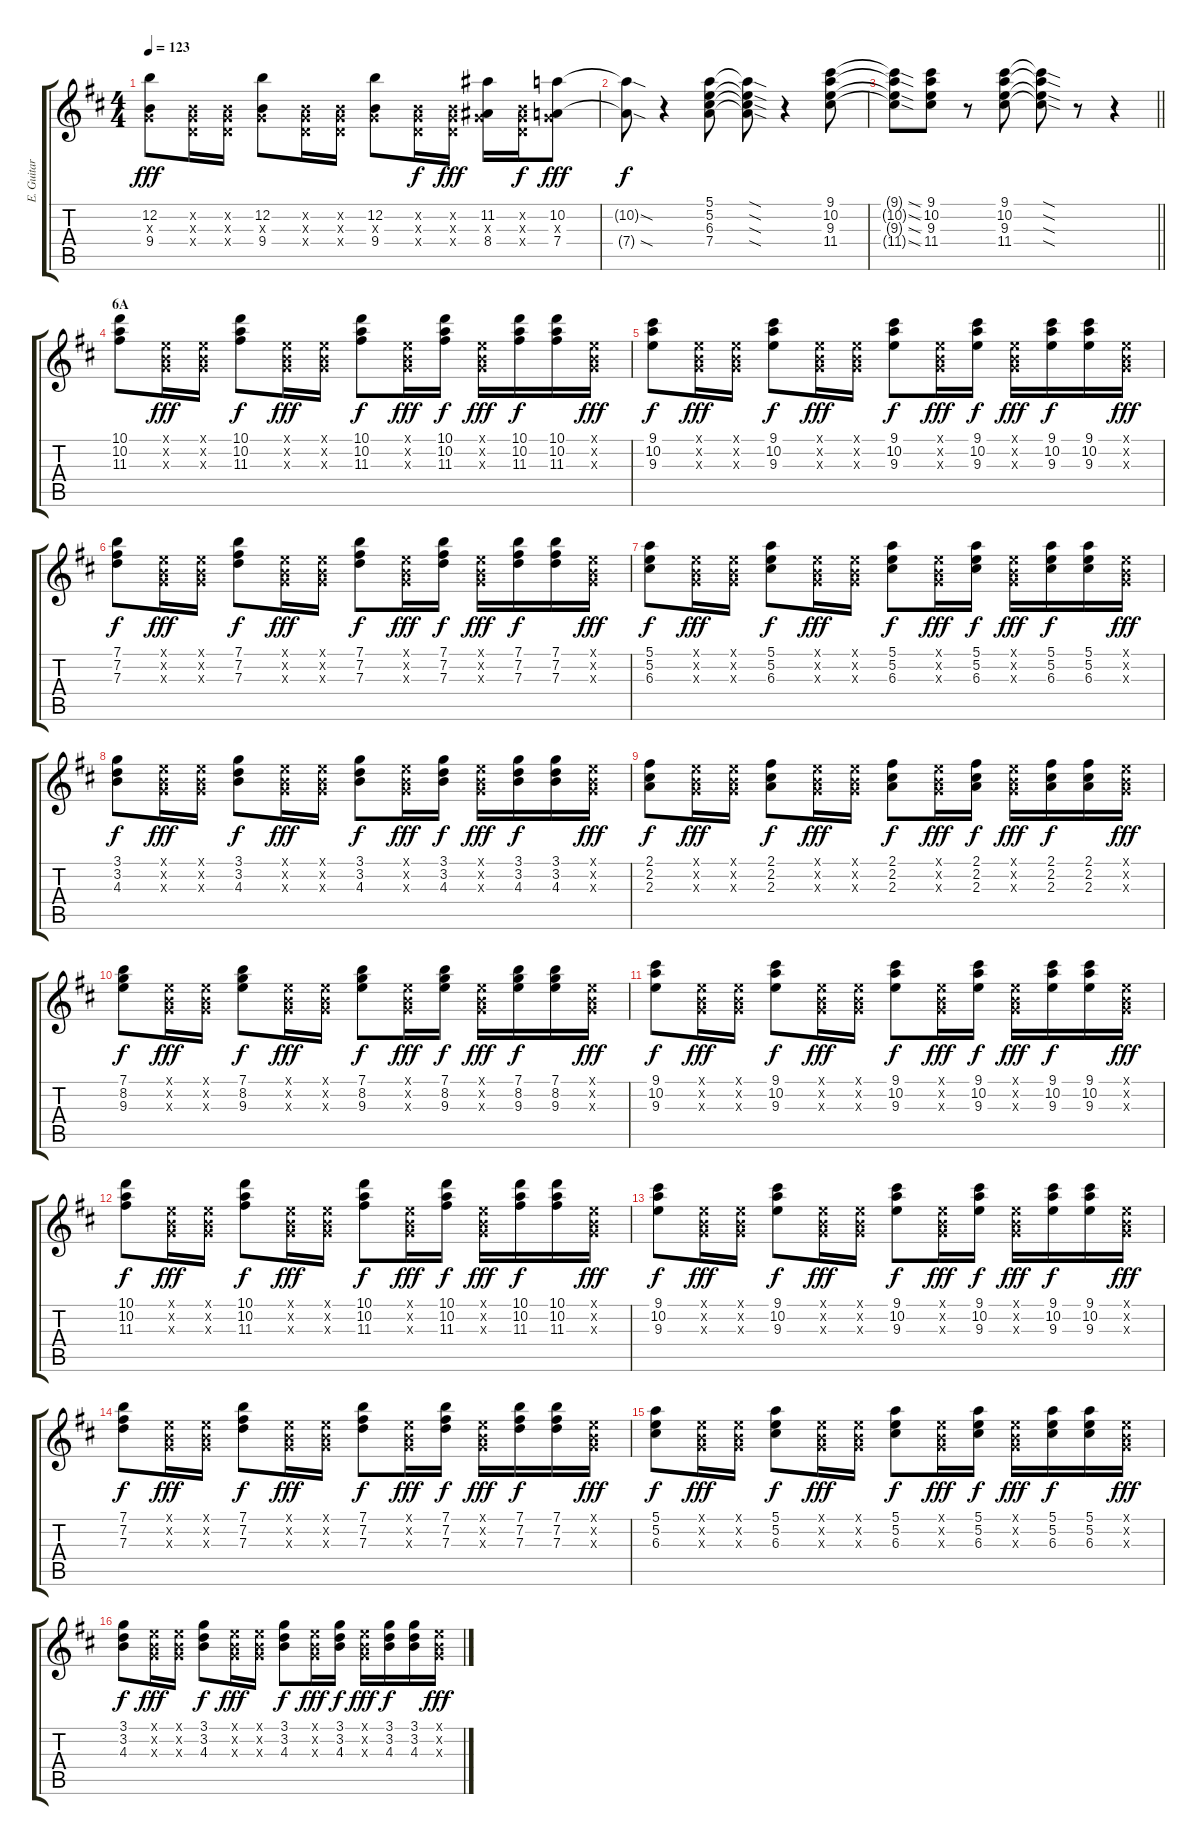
\track ("E. Guitar I" "E. Guitar ") {instrument electricguitarjazz}
\staff {score tabs}
\tuning (E4 B3 G3 D3 A2 E2) {hide}
\ts (4 4)
\tempo 123
\clef g2
\ks d
(12.2 0.3{x} 9.4).8{dy fff} (0.2{x} 0.3{x} 0.4{x}).16 (0.2{x} 0.3{x} 0.4{x}).16 (12.2 0.3{x} 9.4).8 (0.2{x} 0.3{x} 0.4{x}).16 (0.2{x} 0.3{x} 0.4{x}).16 (12.2 0.3{x} 9.4).8 (0.2{x} 0.3{x} 0.4{x}).16{dy f} (0.2{x} 0.3{x} 0.4{x}).16{dy fff} (11.2 0.3{x} 8.4).16 (0.2{x} 0.3{x} 0.4{x}).16{dy f} (10.2 0.3{x} 7.4).8{dy fff} |
(10.2{sod t} 7.4{sod t}).8{dy f} r.4 (5.1 5.2 6.3 7.4).8 (5.1{sod t} 5.2{sod t} 6.3{sod t} 7.4{sod t}).8 r.4 (9.1 10.2 9.3 11.4).8 |
\barLineRight lightlight
(9.1{sod t} 10.2{sod t} 9.3{sod t} 11.4{sod t}).8 (9.1 10.2 9.3 11.4).8 r.8 (9.1 10.2 9.3 11.4).8 (9.1{sod t} 10.2{sod t} 9.3{sod t} 11.4{sod t}).8 r.8 r.4 |
\section ("" "6A")
(10.1 10.2 11.3).8 (0.1{x} 0.2{x} 0.3{x}).16{dy fff} (0.1{x} 0.2{x} 0.3{x}).16 (10.1 10.2 11.3).8{dy f} (0.1{x} 0.2{x} 0.3{x}).16{dy fff} (0.1{x} 0.2{x} 0.3{x}).16 (10.1 10.2 11.3).8{dy f} (0.1{x} 0.2{x} 0.3{x}).16{dy fff} (10.1 10.2 11.3).16{dy f} (0.1{x} 0.2{x} 0.3{x}).16{dy fff} (10.1 10.2 11.3).16{dy f} (10.1 10.2 11.3).16 (0.1{x} 0.2{x} 0.3{x}).16{dy fff} |
(9.1 10.2 9.3).8{dy f} (0.1{x} 0.2{x} 0.3{x}).16{dy fff} (0.1{x} 0.2{x} 0.3{x}).16 (9.1 10.2 9.3).8{dy f} (0.1{x} 0.2{x} 0.3{x}).16{dy fff} (0.1{x} 0.2{x} 0.3{x}).16 (9.1 10.2 9.3).8{dy f} (0.1{x} 0.2{x} 0.3{x}).16{dy fff} (9.1 10.2 9.3).16{dy f} (0.1{x} 0.2{x} 0.3{x}).16{dy fff} (9.1 10.2 9.3).16{dy f} (9.1 10.2 9.3).16 (0.1{x} 0.2{x} 0.3{x}).16{dy fff} |
(7.1 7.2 7.3).8{dy f} (0.1{x} 0.2{x} 0.3{x}).16{dy fff} (0.1{x} 0.2{x} 0.3{x}).16 (7.1 7.2 7.3).8{dy f} (0.1{x} 0.2{x} 0.3{x}).16{dy fff} (0.1{x} 0.2{x} 0.3{x}).16 (7.1 7.2 7.3).8{dy f} (0.1{x} 0.2{x} 0.3{x}).16{dy fff} (7.1 7.2 7.3).16{dy f} (0.1{x} 0.2{x} 0.3{x}).16{dy fff} (7.1 7.2 7.3).16{dy f} (7.1 7.2 7.3).16 (0.1{x} 0.2{x} 0.3{x}).16{dy fff} |
(5.1 5.2 6.3).8{dy f} (0.1{x} 0.2{x} 0.3{x}).16{dy fff} (0.1{x} 0.2{x} 0.3{x}).16 (5.1 5.2 6.3).8{dy f} (0.1{x} 0.2{x} 0.3{x}).16{dy fff} (0.1{x} 0.2{x} 0.3{x}).16 (5.1 5.2 6.3).8{dy f} (0.1{x} 0.2{x} 0.3{x}).16{dy fff} (5.1 5.2 6.3).16{dy f} (0.1{x} 0.2{x} 0.3{x}).16{dy fff} (5.1 5.2 6.3).16{dy f} (5.1 5.2 6.3).16 (0.1{x} 0.2{x} 0.3{x}).16{dy fff} |
(3.1 3.2 4.3).8{dy f} (0.1{x} 0.2{x} 0.3{x}).16{dy fff} (0.1{x} 0.2{x} 0.3{x}).16 (3.1 3.2 4.3).8{dy f} (0.1{x} 0.2{x} 0.3{x}).16{dy fff} (0.1{x} 0.2{x} 0.3{x}).16 (3.1 3.2 4.3).8{dy f} (0.1{x} 0.2{x} 0.3{x}).16{dy fff} (3.1 3.2 4.3).16{dy f} (0.1{x} 0.2{x} 0.3{x}).16{dy fff} (3.1 3.2 4.3).16{dy f} (3.1 3.2 4.3).16 (0.1{x} 0.2{x} 0.3{x}).16{dy fff} |
(2.1 2.2 2.3).8{dy f} (0.1{x} 0.2{x} 0.3{x}).16{dy fff} (0.1{x} 0.2{x} 0.3{x}).16 (2.1 2.2 2.3).8{dy f} (0.1{x} 0.2{x} 0.3{x}).16{dy fff} (0.1{x} 0.2{x} 0.3{x}).16 (2.1 2.2 2.3).8{dy f} (0.1{x} 0.2{x} 0.3{x}).16{dy fff} (2.1 2.2 2.3).16{dy f} (0.1{x} 0.2{x} 0.3{x}).16{dy fff} (2.1 2.2 2.3).16{dy f} (2.1 2.2 2.3).16 (0.1{x} 0.2{x} 0.3{x}).16{dy fff} |
(7.1 8.2 9.3).8{dy f} (0.1{x} 0.2{x} 0.3{x}).16{dy fff} (0.1{x} 0.2{x} 0.3{x}).16 (7.1 8.2 9.3).8{dy f} (0.1{x} 0.2{x} 0.3{x}).16{dy fff} (0.1{x} 0.2{x} 0.3{x}).16 (7.1 8.2 9.3).8{dy f} (0.1{x} 0.2{x} 0.3{x}).16{dy fff} (7.1 8.2 9.3).16{dy f} (0.1{x} 0.2{x} 0.3{x}).16{dy fff} (7.1 8.2 9.3).16{dy f} (7.1 8.2 9.3).16 (0.1{x} 0.2{x} 0.3{x}).16{dy fff} |
(9.1 10.2 9.3).8{dy f} (0.1{x} 0.2{x} 0.3{x}).16{dy fff} (0.1{x} 0.2{x} 0.3{x}).16 (9.1 10.2 9.3).8{dy f} (0.1{x} 0.2{x} 0.3{x}).16{dy fff} (0.1{x} 0.2{x} 0.3{x}).16 (9.1 10.2 9.3).8{dy f} (0.1{x} 0.2{x} 0.3{x}).16{dy fff} (9.1 10.2 9.3).16{dy f} (0.1{x} 0.2{x} 0.3{x}).16{dy fff} (9.1 10.2 9.3).16{dy f} (9.1 10.2 9.3).16 (0.1{x} 0.2{x} 0.3{x}).16{dy fff} |
(10.1 10.2 11.3).8{dy f} (0.1{x} 0.2{x} 0.3{x}).16{dy fff} (0.1{x} 0.2{x} 0.3{x}).16 (10.1 10.2 11.3).8{dy f} (0.1{x} 0.2{x} 0.3{x}).16{dy fff} (0.1{x} 0.2{x} 0.3{x}).16 (10.1 10.2 11.3).8{dy f} (0.1{x} 0.2{x} 0.3{x}).16{dy fff} (10.1 10.2 11.3).16{dy f} (0.1{x} 0.2{x} 0.3{x}).16{dy fff} (10.1 10.2 11.3).16{dy f} (10.1 10.2 11.3).16 (0.1{x} 0.2{x} 0.3{x}).16{dy fff} |
(9.1 10.2 9.3).8{dy f} (0.1{x} 0.2{x} 0.3{x}).16{dy fff} (0.1{x} 0.2{x} 0.3{x}).16 (9.1 10.2 9.3).8{dy f} (0.1{x} 0.2{x} 0.3{x}).16{dy fff} (0.1{x} 0.2{x} 0.3{x}).16 (9.1 10.2 9.3).8{dy f} (0.1{x} 0.2{x} 0.3{x}).16{dy fff} (9.1 10.2 9.3).16{dy f} (0.1{x} 0.2{x} 0.3{x}).16{dy fff} (9.1 10.2 9.3).16{dy f} (9.1 10.2 9.3).16 (0.1{x} 0.2{x} 0.3{x}).16{dy fff} |
(7.1 7.2 7.3).8{dy f} (0.1{x} 0.2{x} 0.3{x}).16{dy fff} (0.1{x} 0.2{x} 0.3{x}).16 (7.1 7.2 7.3).8{dy f} (0.1{x} 0.2{x} 0.3{x}).16{dy fff} (0.1{x} 0.2{x} 0.3{x}).16 (7.1 7.2 7.3).8{dy f} (0.1{x} 0.2{x} 0.3{x}).16{dy fff} (7.1 7.2 7.3).16{dy f} (0.1{x} 0.2{x} 0.3{x}).16{dy fff} (7.1 7.2 7.3).16{dy f} (7.1 7.2 7.3).16 (0.1{x} 0.2{x} 0.3{x}).16{dy fff} |
(5.1 5.2 6.3).8{dy f} (0.1{x} 0.2{x} 0.3{x}).16{dy fff} (0.1{x} 0.2{x} 0.3{x}).16 (5.1 5.2 6.3).8{dy f} (0.1{x} 0.2{x} 0.3{x}).16{dy fff} (0.1{x} 0.2{x} 0.3{x}).16 (5.1 5.2 6.3).8{dy f} (0.1{x} 0.2{x} 0.3{x}).16{dy fff} (5.1 5.2 6.3).16{dy f} (0.1{x} 0.2{x} 0.3{x}).16{dy fff} (5.1 5.2 6.3).16{dy f} (5.1 5.2 6.3).16 (0.1{x} 0.2{x} 0.3{x}).16{dy fff} |
(3.1 3.2 4.3).8{dy f} (0.1{x} 0.2{x} 0.3{x}).16{dy fff} (0.1{x} 0.2{x} 0.3{x}).16 (3.1 3.2 4.3).8{dy f} (0.1{x} 0.2{x} 0.3{x}).16{dy fff} (0.1{x} 0.2{x} 0.3{x}).16 (3.1 3.2 4.3).8{dy f} (0.1{x} 0.2{x} 0.3{x}).16{dy fff} (3.1 3.2 4.3).16{dy f} (0.1{x} 0.2{x} 0.3{x}).16{dy fff} (3.1 3.2 4.3).16{dy f} (3.1 3.2 4.3).16 (0.1{x} 0.2{x} 0.3{x}).16{dy fff}
